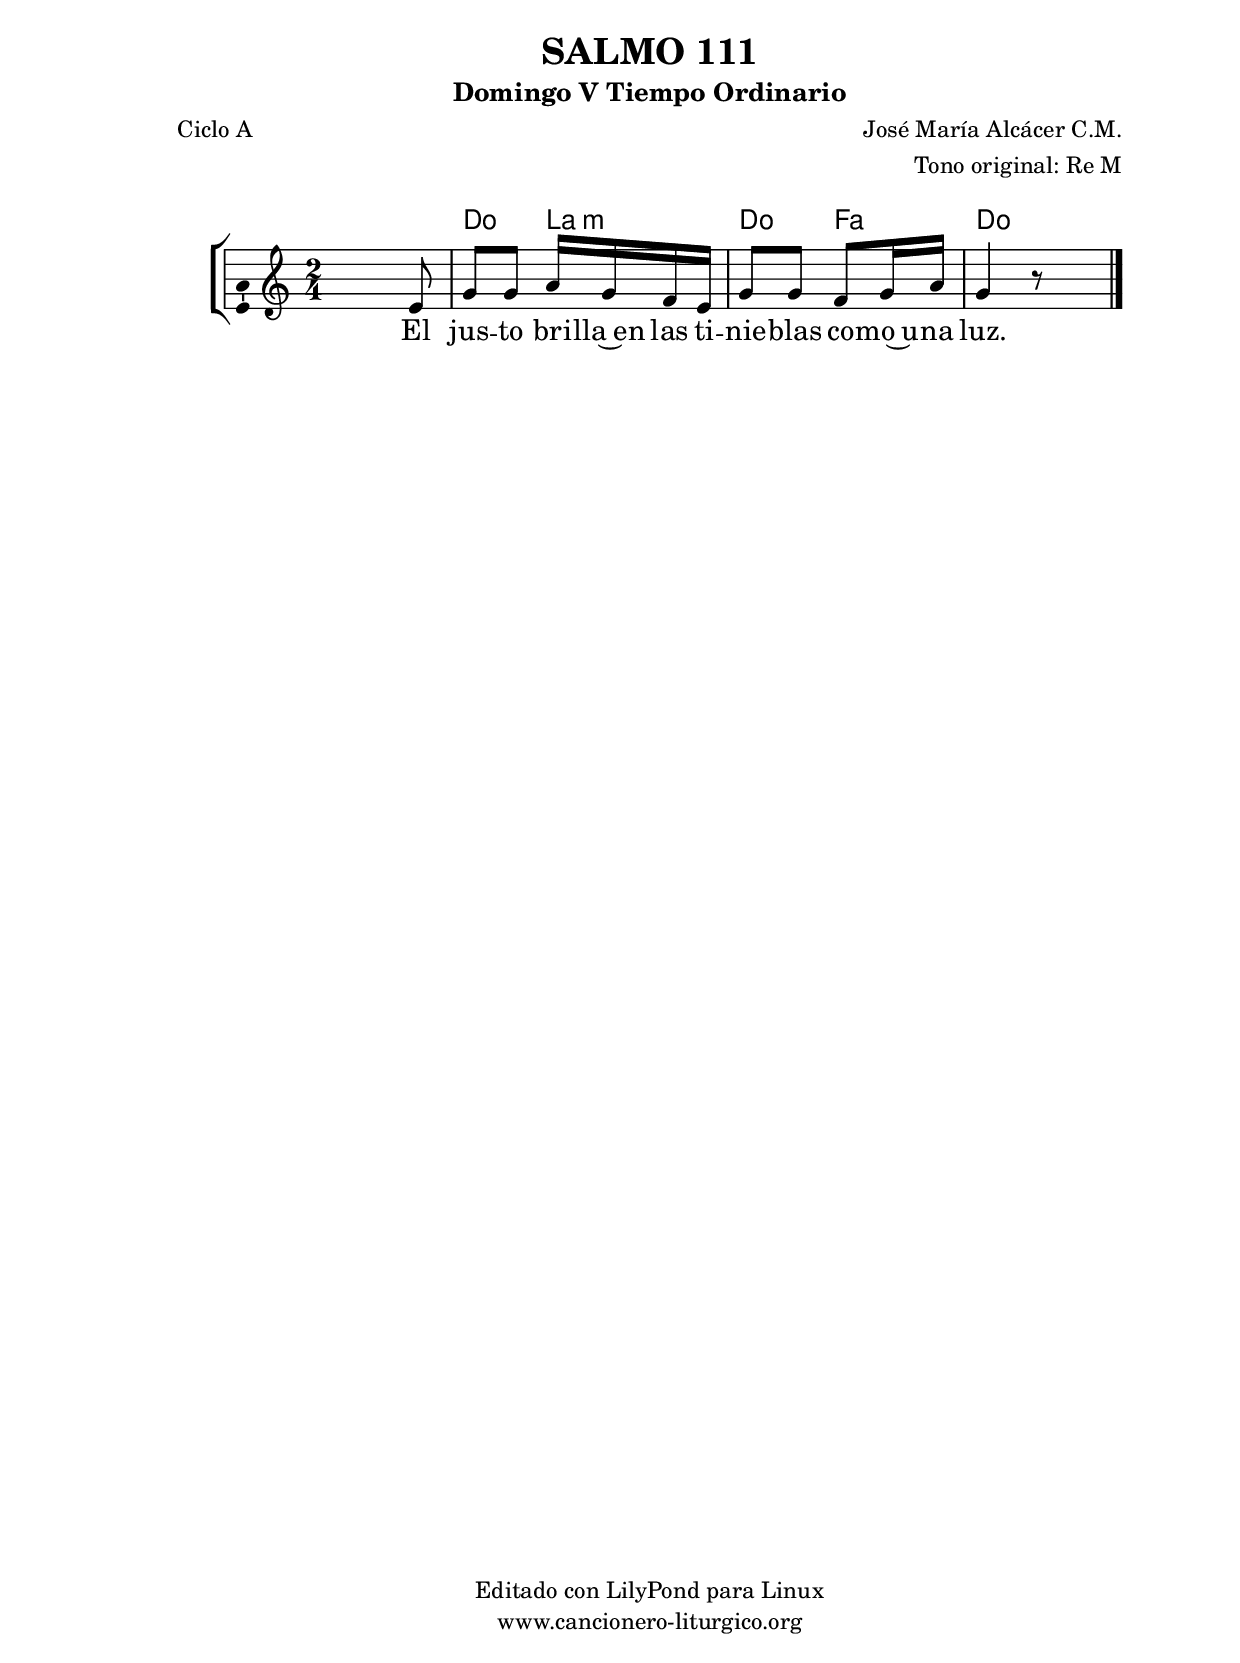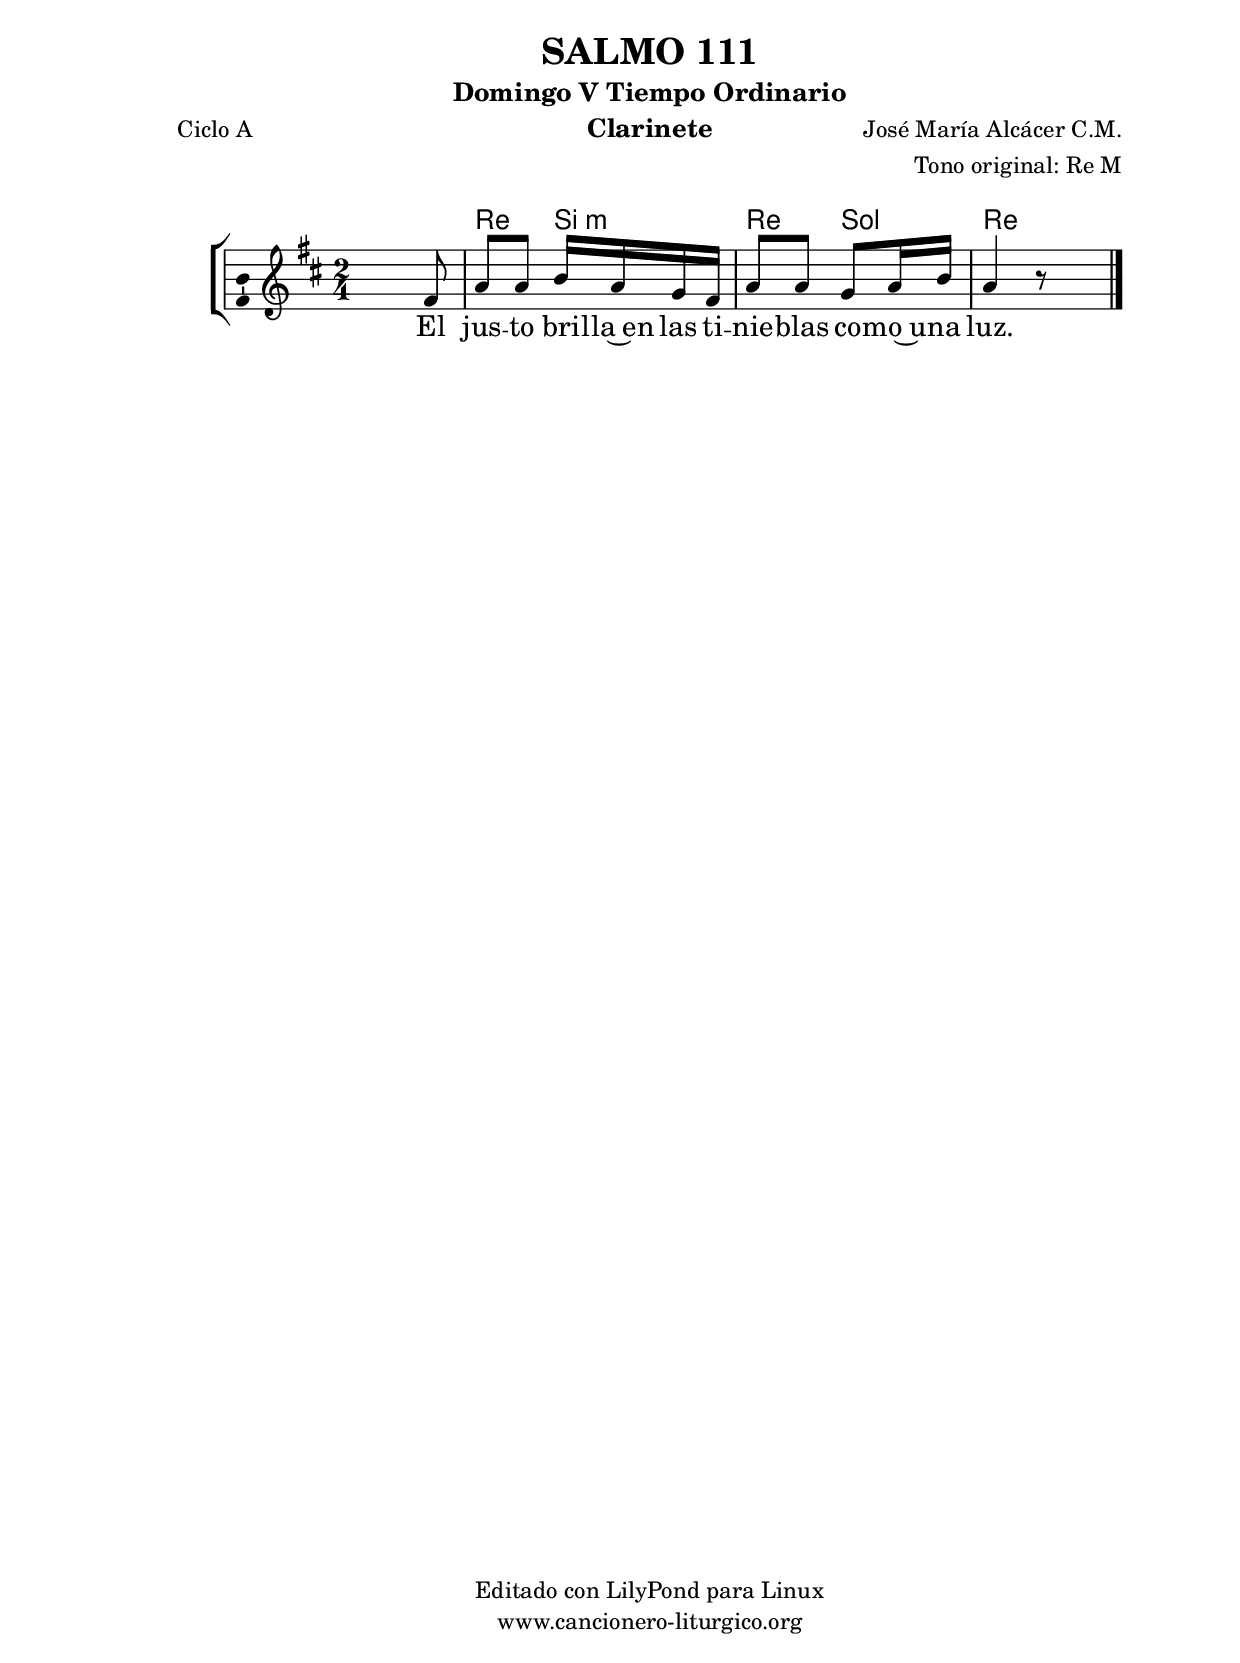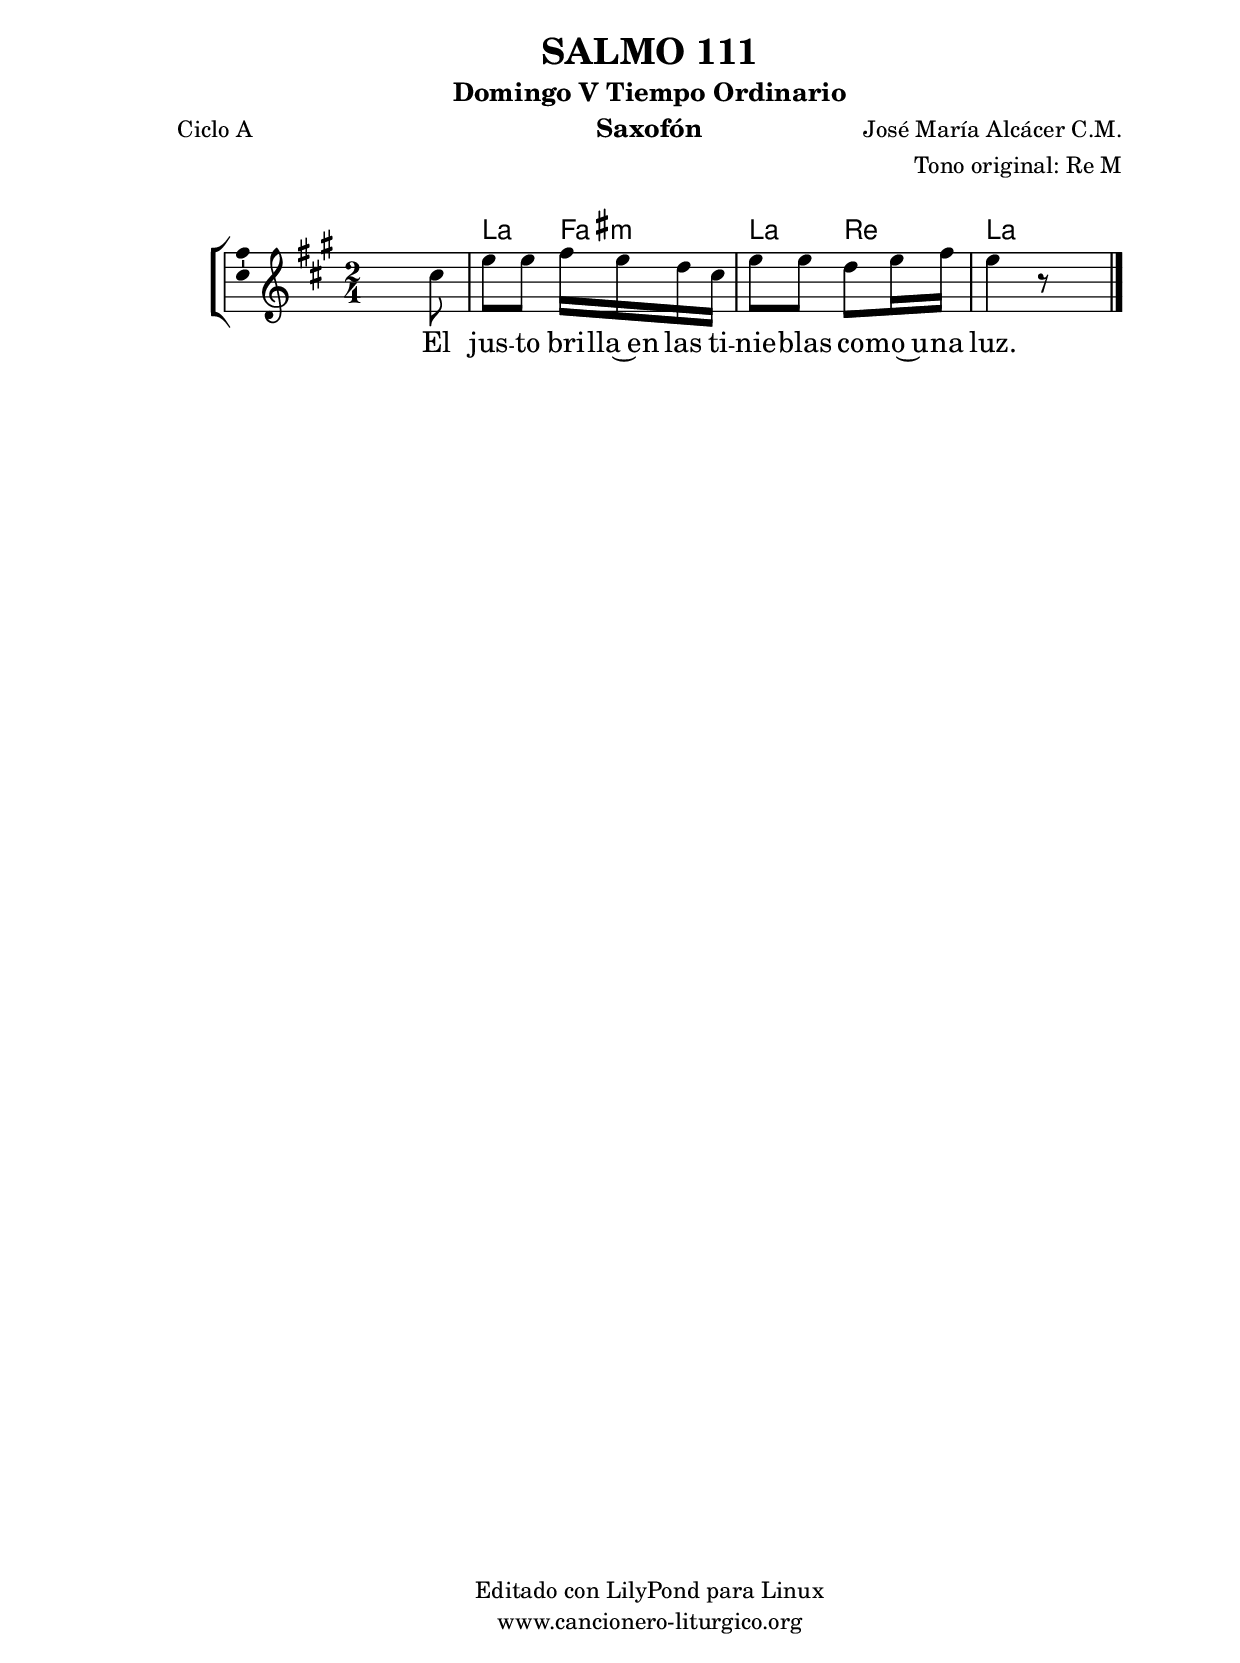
%
%para convertir .midi en .wav:
%timidity filename.midi -Ow -o finename.wav
%
%
%Para convertir de .wav a .mp3:
%lame -h -m j filename.wav
%
%
%para escuchar el midi:
%timidity nombrefichero.midi
%


%versión de lilypond para la que se ha escrito esta partitura:
\version "2.16.0"

	%Tamaño papel
	#(set-default-paper-size "a4")
	%Tamaño partitura
	#(set-global-staff-size 20)
	%No responde al pulsar sobre una nota
	#(ly:set-option 'point-and-click #f)

%parámetros del encabezamiento:
\header {
	title = "SALMO 111"
	subtitle = "Domingo V Tiempo Ordinario"
	composer = "José María Alcácer C.M."
	poet = "Ciclo A"
	meter = ""
	arranger = "Tono original: Re M"
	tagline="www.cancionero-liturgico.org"
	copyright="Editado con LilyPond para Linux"
	}

%parámetros asociados al papel:
\paper  {
	oddHeaderMarkup = \markup {\fill-line { \on-the-fly #not-first-page \fromproperty #'header:title \on-the-fly #not-first-page \fromproperty #'header:composer }}
	evenHeaderMarkup = \markup {\fill-line { \fromproperty #'header:composer \fromproperty #'header:title }}
	#(set-paper-size "a4")
	print-page-number = ##f
	first-page-number = 1
	print-first-page-number = ##f
%	head-separation = 3.0 \cm
	top-margin = 2.0 \cm
	bottom-margin = 0.5\cm
%%%	bottom-margin = -1.0\cm
	left-margin = 3.0 \cm
	line-width = 16.0 \cm 
	indent = 8\mm
	interscoreline = 2.\mm
	between-system-space = 15\mm
%	para que las partituras no llenen la hoja:
	ragged-bottom = ##t
%	idem para la última hoja:
	ragged-last-bottom = ##f
%	para que las partituras llenen el ancho del papel:
	ragged-last = ##f
	after-title-space = 2.5 \cm
%page-count=1
%system-count=8

	%Flexible Vertical Spacing
%	markup-markup-spacing =
%	#'((basic-distance . 15) (minimum-distance . 15) (padding . 3))
	markup-system-spacing =
	#'((basic-distance . 15) (minimum-distance . 15) (padding . 3))
	system-system-spacing =
	#'((basic-distance . 15) (minimum-distance . 15) (padding . 3))
	score-system-spacing =
	#'((basic-distance . 15) (minimum-distance . 15) (padding . 5))
%	top-system-spacing = % header
%	#'((basic-distance . 8) (minimum-distance . 0) (padding . 3))
%	top-markup-spacing =
%	#'((basic-distance . 20) (minimum-distance . 20) (padding . 3))
	last-bottom-spacing = % footer
	#'((basic-distance . 5) (minimum-distance . 5) (padding . 3))
%	score-markup-spacing =
%	#'((basic-distance . 16) (minimum-distance . 13) (padding . 3))

	}


%parámetros que afectan a toda la partitura:
global =  {
	%clave de sol (G):
	\clef G
	%armadura:
	\transpose d c
	\key d \major
	\tempo 4=58
	\set Score.tempoHideNote = ##t
	}


acordes = {
	\italianChords
	\chordmode {
	\transpose d c
{
s2
d4 b:m d g d s

	}
	}
}


melodia = 
{
	\transpose d c
	\relative c'{
	\time 2/4

s4 s8 fis8
a8 a b16 a g fis
a8 a g a16 b
a4 r8 s8

	\bar "|."
	}
	}


texto = \lyricmode {
El jus -- to bri -- lla~en las ti -- nie -- blas co -- mo~u -- na luz.

	}


acordesStaff = \context ChordNames = acordesStaff <<
	\set chordChanges = ##t
	\acordes
	>>


vozStaff = \context Voice = vozStaff
\with {\consists "Ambitus_engraver"}
<<
%	\set Staff.instrumentName = ""
%	\set Staff.shortInstrumentName = ""
%	\set Staff.midiInstrument = #"clarinet"
%	\set Staff.midiInstrument = #"cello"
%	\set Staff.midiInstrument = #"flute"
	\set Staff.midiInstrument = #"electric guitar (jazz)"
%	\set Staff.midiInstrument = #"english horn"
%	\set Staff.midiInstrument = #"violin"
%	\set Staff.midiInstrument = #"glockenspiel"
	\set Staff.midiMinimumVolume = #0.7
	\set Staff.midiMaximumVolume = #0.9
	\global
	\melodia
	>>


textoStaff = \context Lyrics = textoStaff <<
	\lyricsto vozStaff \texto
	>>

\book {
	\score {
		\context ChoirStaff {
			\override StaffGroup.SystemStartBracket #'collapse-height = #1
			\override Score.SystemStartBar #'collapse-height = #1
			<<
			\acordesStaff
			\vozStaff
			\textoStaff
			>>
			}
		\layout {
	    		\context {
				\Lyrics
				\override LyricText #'font-size = #2
				}
	   		 \context {
				\Score
				%fontSize = #3
				\override StaffSymbol #'staff-space = #(magstep +3)
				%\override Beam #'thickness = #0.55
				%\override SpacingSpanner #'spacing-increment = #1.0
				%\override Slur #'height-limit = #1.5
				}
			}
		}
	\score {
		\unfoldRepeats
		\context ChoirStaff {
			<<
			\acordesStaff
			\vozStaff
			>>
			}
		\midi {
	  		\context {
	  			\Score
				tempoWholesPerMinute = #(ly:make-moment 70 4)
				}
			}
		}
	}

%Partitura para clarinete
#(define output-suffix "C")
\book {
	\header{
		instrument = "Clarinete"
		}
	\score {
		\context ChoirStaff {
			\override StaffGroup.SystemStartBracket #'collapse-height = #1
			\override Score.SystemStartBar #'collapse-height = #1
\transpose c d
			<<
			\acordesStaff
			\vozStaff
			\textoStaff
			>>
			}
		\layout {
	    		\context {
				\Lyrics
				\override LyricText #'font-size = #2
				}
	   		 \context {
				\Score
				\override StaffSymbol #'staff-space = #(magstep +3)
				}
			}
		}
	}

%Partitura para saxofón
#(define output-suffix "S")
\book {
	\header{
		instrument = "Saxofón"
		}
	\score {
		\context ChoirStaff {
			\override StaffGroup.SystemStartBracket #'collapse-height = #1
			\override Score.SystemStartBar #'collapse-height = #1
\transpose c a
			<<
			\acordesStaff
			\vozStaff
			\textoStaff
			>>
			}
		\layout {
	    		\context {
				\Lyrics
				\override LyricText #'font-size = #2
				}
	   		 \context {
				\Score
				\override StaffSymbol #'staff-space = #(magstep +3)
				}
			}
		}
	}

